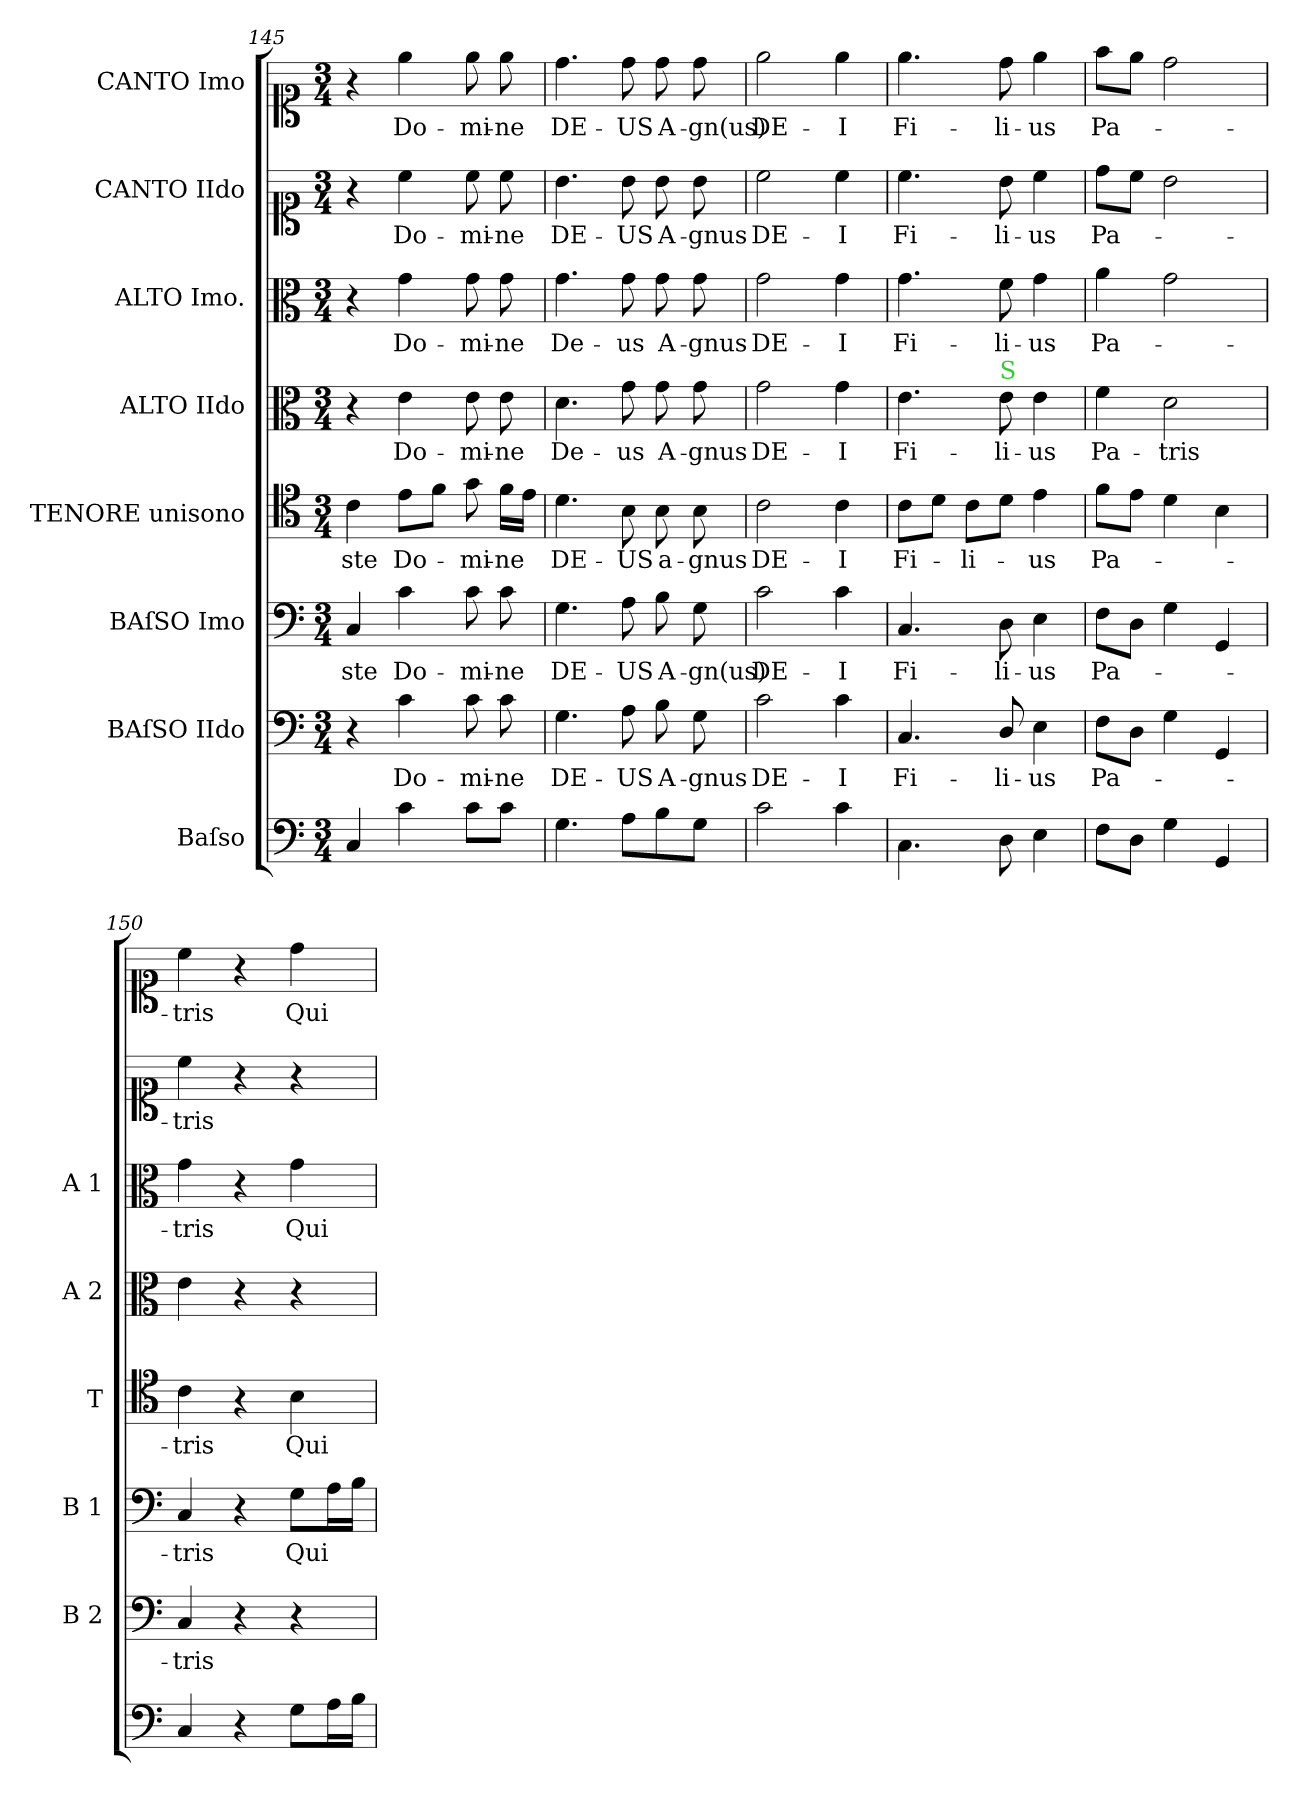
**kern	**kern	**text	**kern	**text	**kern	**text	**kern	**text	**kern	**text	**kern	**text	**kern	**text
*part8	*part7	*part7	*part6	*part6	*part5	*part5	*part4	*part4	*part3	*part3	*part2	*part2	*part1	*part1
*staff8	*staff7	*staff7	*staff6	*staff6	*staff5	*staff5	*staff4	*staff4	*staff3	*staff3	*staff2	*staff2	*staff1	*staff1
*I"Baſso	*I"BAſSO IIdo	*	*I"BAſSO Imo	*	*I"TENORE unisono	*	*I"ALTO IIdo	*	*I"ALTO Imo.	*	*I"CANTO IIdo	*	*I"CANTO Imo	*
*	*I'B 2	*	*I'B 1	*	*I'T	*	*I'A 2	*	*I'A 1	*	*	*	*	*
*clefF4	*clefF4	*	*clefF4	*	*clefC4	*	*clefC3	*	*clefC3	*	*clefC1	*	*clefC1	*
*k[]	*k[]	*	*k[]	*	*k[]	*	*k[]	*	*k[]	*	*k[]	*	*k[]	*
*C:	*C:	*	*C:	*	*C:	*	*C:	*	*C:	*	*C:	*	*C:	*
*M3/4	*M3/4	*	*M3/4	*	*M3/4	*	*M3/4	*	*M3/4	*	*M3/4	*	*M3/4	*
=145	=145	=145	=145	=145	=145	=145	=145	=145	=145	=145	=145	=145	=145	=145
4C/	4r	.	4C/	-ste	4c\	-ste	4r	.	4r	.	4r	.	4r	.
4c\	4c\	Do-	4c\	Do-	8e\L	Do-	4e\	Do-	4g\	Do-	4cc\	Do-	4ee\	Do-
.	.	.	.	.	8f\J	.	.	.	.	.	.	.	.	.
8c\L	8c\	-mi-	8c\	-mi-	8g\	-mi-	8e\	-mi-	8g\	-mi-	8cc\	-mi-	8ee\	-mi-
8c\J	8c\	-ne	8c\	-ne	16f\LL	-ne	8e\	-ne	8g\	-ne	8cc\	-ne	8ee\	-ne
.	.	.	.	.	16e\JJ	.	.	.	.	.	.	.	.	.
=146	=146	=146	=146	=146	=146	=146	=146	=146	=146	=146	=146	=146	=146	=146
4.G\	4.G\	DE-	4.G\	DE-	4.d\	DE-	4.d\	De-	4.g\	De-	4.b\	DE-	4.dd\	DE-
8A\L	8A\	-US	8A\	-US	8B\	-US	8g\	-us	8g\	-us	8b\	-US	8dd\	-US
8B\	8B\	A-	8B\	A-	8B\	a-	8g\	A-	8g\	A-	8b\	A-	8dd\	A-
8G\J	8G\	-gnus	8G\	-gn(us)	8B\	-gnus	8g\	-gnus	8g\	-gnus	8b\	-gnus	8dd\	-gn(us)
=147	=147	=147	=147	=147	=147	=147	=147	=147	=147	=147	=147	=147	=147	=147
2c\	2c\	DE-	2c\	DE-	2c\	DE-	2g\	DE-	2g\	DE-	2cc\	DE-	2ee\	DE-
4c\	4c\	-I	4c\	-I	4c\	-I	4g\	-I	4g\	-I	4cc\	-I	4ee\	-I
=148	=148	=148	=148	=148	=148	=148	=148	=148	=148	=148	=148	=148	=148	=148
4.C\	4.C/	Fi-	4.C/	Fi-	8c\L	Fi-	4.e\	Fi-	4.g\	Fi-	4.cc\	Fi-	4.ee\	Fi-
.	.	.	.	.	8d\J	.	.	.	.	.	.	.	.	.
.	.	.	.	.	8c\L	-li-	.	.	.	.	.	.	.	.
!	!	!	!	!	!	!	!LO:TX:a:color=limegreen:t=S	!	!	!	!	!	!	!
8D\	8D/	-li-	8D\	-li-	8d\J	.	8e\	-li-	8f\	-li-	8b\	-li-	8dd\	-li-
4E\	4E\	-us	4E\	-us	4e\	-us	4e\	-us	4g\	-us	4cc\	-us	4ee\	-us
=149	=149	=149	=149	=149	=149	=149	=149	=149	=149	=149	=149	=149	=149	=149
8F\L	8F\L	Pa-	8F\L	Pa-	8f\L	Pa-	4f\	Pa-	4a\	Pa-	8dd\L	Pa-	8ff\L	Pa-
8D\J	8D\J	.	8D\J	.	8e\J	.	.	.	.	.	8cc\J	.	8ee\J	.
4G\	4G\	.	4G\	.	4d\	.	2d\	-tris	2g\	.	2b\	.	2dd\	.
4GG/	4GG/	.	4GG/	.	4B\	.	.	.	.	.	.	.	.	.
=150	=150	=150	=150	=150	=150	=150	=150	=150	=150	=150	=150	=150	=150	=150
4C/	4C/	-tris	4C/	-tris	4c\	-tris	4e\	.	4g\	-tris	4cc\	-tris	4cc\	-tris
4r	4r	.	4r	.	4r	.	4r	.	4r	.	4r	.	4r	.
8G\L	4r	.	8G\L	Qui	4B\	Qui	4r	.	4g\	Qui	4r	.	4dd\	Qui
16A\L	.	.	16A\L	.	.	.	.	.	.	.	.	.	.	.
16B\JJ	.	.	16B\JJ	.	.	.	.	.	.	.	.	.	.	.
=	=	=	=	=	=	=	=	=	=	=	=	=	=	=
*-	*-	*-	*-	*-	*-	*-	*-	*-	*-	*-	*-	*-	*-	*-
